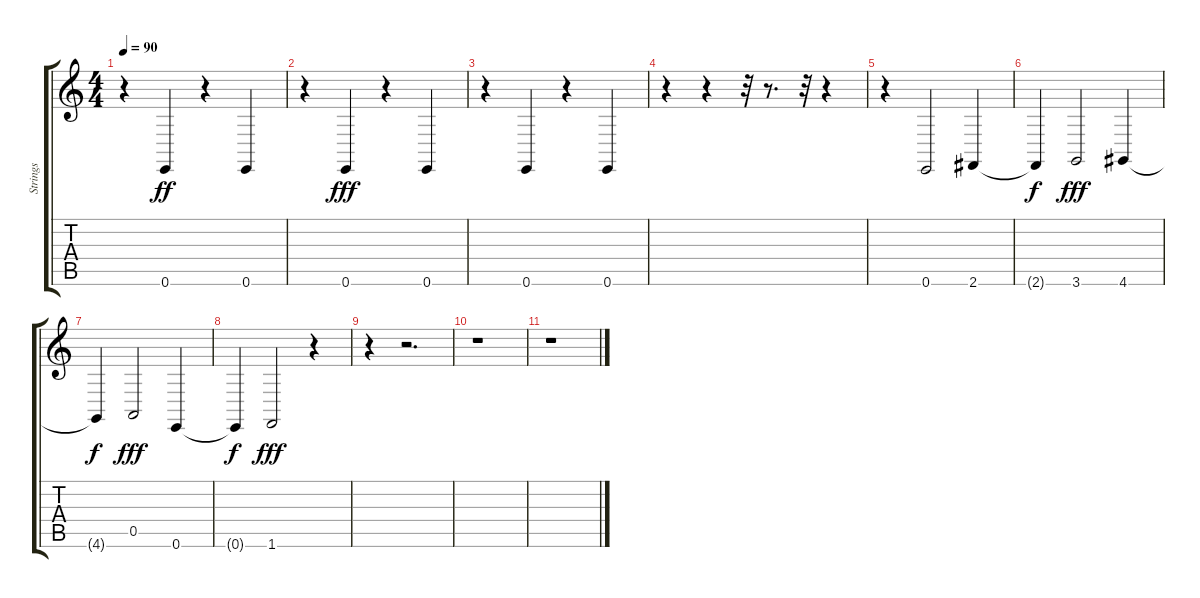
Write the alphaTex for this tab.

\track ("Strings" "Strings") {instrument stringensemble1}
\staff {score tabs}
\tuning (E4 B3 G3 D3 A2 E2) {hide}
\ts (4 4)
\tempo 90
\clef g2
\ks c
r.4{dy ff instrument stringensemble1} 0.6.4 r.4 0.6.4 |
r.4 0.6.4{dy fff} r.4 0.6.4 |
r.4 0.6.4 r.4 0.6.4 |
r.4 r.4 r.32 r.8{d} r.32 r.4 |
r.4 0.6.2 2.6.4 |
2.6{t}.4{dy f} 3.6.2{dy fff} 4.6.4 |
4.6{t}.4{dy f} 0.5.2{dy fff} 0.6.4 |
0.6{t}.4{dy f} 1.6.2{dy fff} r.4 |
r.4 r.2{d} |
r.1 |
r.1
